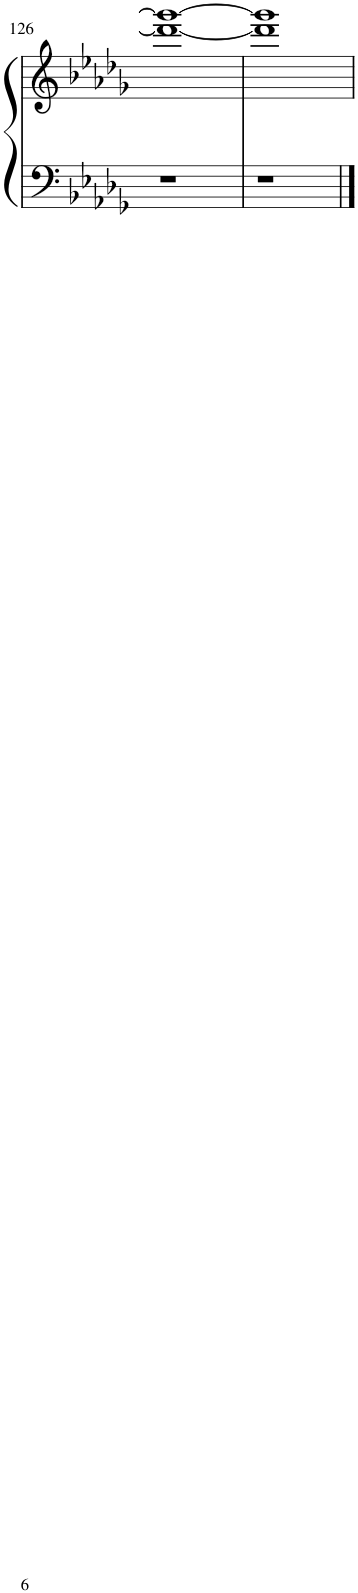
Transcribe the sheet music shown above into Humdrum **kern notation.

**kern	**kern
*part1	*part1
*staff2	*staff1
*I"Piano	*
*I'Pno	*
!!LO:PB:g=z
*clefF4	*clefG2
*k[b-e-a-d-g-]	*k[b-e-a-d-g-]
*D-:	*D-:
*M4/4	*M4/4
=126	=126
1r	1ddd-_ 1ggg-_
=127	=127
1r	1ddd-] 1ggg-]
=	=
*-	*-
